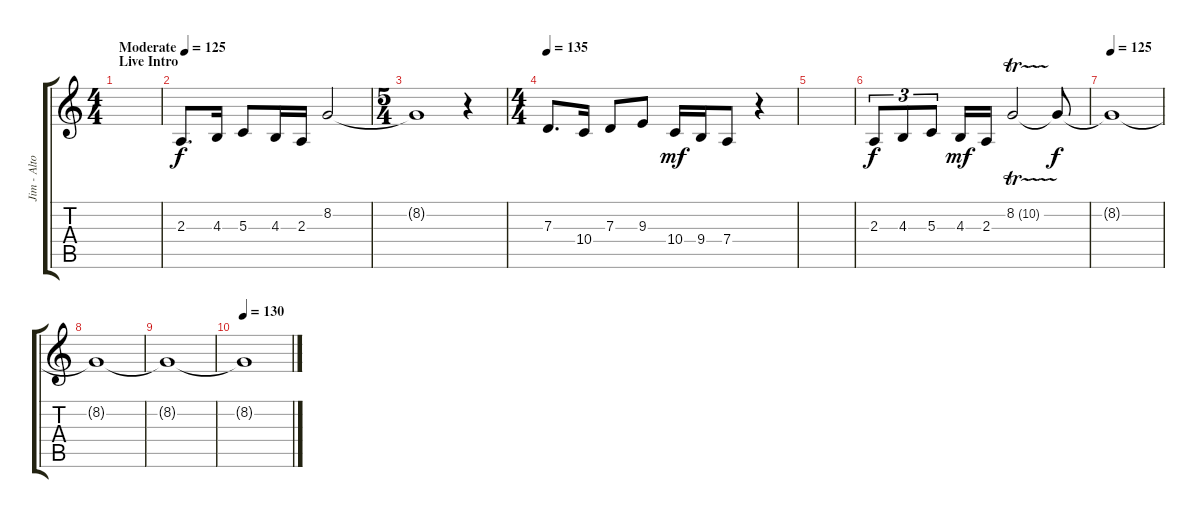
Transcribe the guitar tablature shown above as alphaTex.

\track ("Jim - Alto Sax" "Jim - Alto") {instrument altosax}
\staff {score tabs}
\tuning (E4 B3 G3 D3 A2 E2) {hide}
\ts (4 4)
\section ("" "Live Intro")
\tempo (125 "Moderate")
\clef g2
\ks c
|
2.3.8{d} 4.3.16 5.3.8 4.3.16 2.3.16 8.2.2 |
\ts (5 4)
8.2{t}.1 r.4 |
\ts (4 4)
\tempo 135
7.3.8{d} 10.4.16 7.3.8 9.3.8 10.4.16{dy mf} 9.4.16 7.4.8 r.4 |
|
2.3.8{tu (3 2) dy f} 4.3.8{tu (3 2)} 5.3.8{tu (3 2)} 4.3.16{dy mf} 2.3.16 8.2{tr (10 32)}.2 8.2{t}.8{dy f} |
\tempo 125
8.2{t}.1 |
8.2{t}.1{volume 0} |
8.2{t}.1 |
\tempo 130
8.2{t}.1
